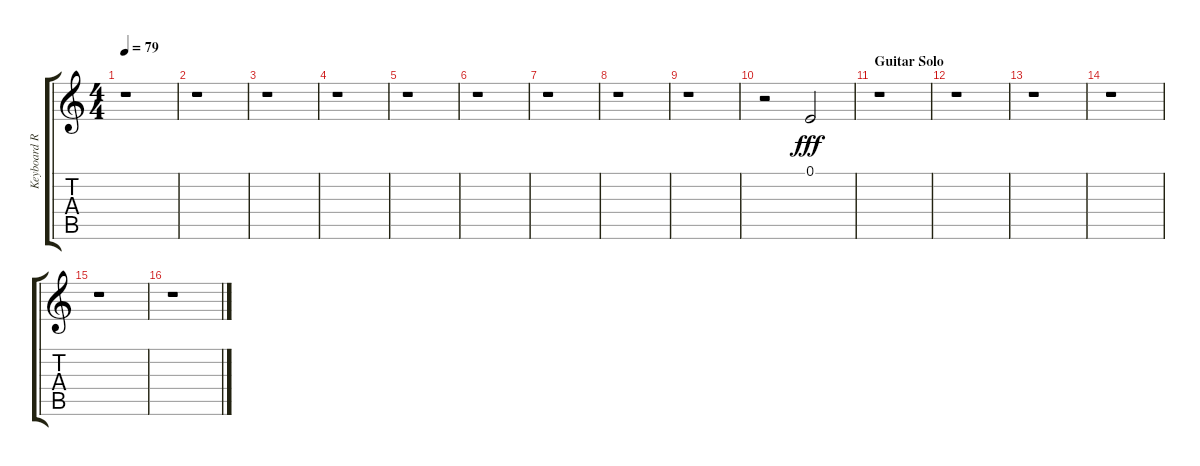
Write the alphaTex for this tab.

\track ("Keyboard Right Hand" "Keyboard R") {instrument acousticgrandpiano}
\staff {score tabs}
\tuning (E4 B3 G3 D3 A2 E2) {hide}
\ts (4 4)
\tempo 79
\clef g2
\ks c
r.1{dy mp} |
r.1 |
r.1 |
r.1 |
r.1 |
r.1 |
r.1 |
r.1 |
r.1{instrument drawbarorgan} |
r.2 0.1.2{dy fff instrument reversecymbal} |
\section ("" "Guitar Solo")
r.1 |
r.1 |
r.1 |
r.1 |
r.1 |
r.1
